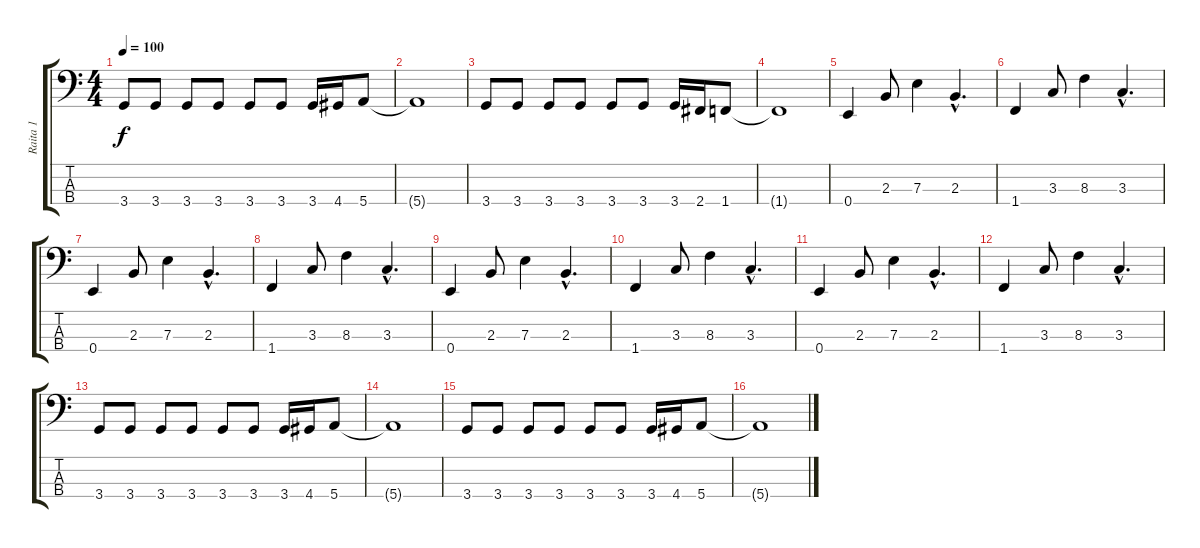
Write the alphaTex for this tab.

\track ("Raita 1" "Raita 1") {instrument slapbass2}
\staff {score tabs}
\tuning (G2 D2 A1 E1) {hide}
\ts (4 4)
\tempo 100
\clef f4
\ks c
3.4.8{dy f} 3.4.8 3.4.8 3.4.8 3.4.8 3.4.8 3.4.16 4.4.16 5.4.8 |
5.4{t}.1 |
3.4.8 3.4.8 3.4.8 3.4.8 3.4.8 3.4.8 3.4.16 2.4.16 1.4.8 |
1.4{t}.1 |
0.4.4 2.3.8 7.3.4 2.3{hac}.4{d} |
1.4.4 3.3.8 8.3.4 3.3{hac}.4{d} |
0.4.4 2.3.8 7.3.4 2.3{hac}.4{d} |
1.4.4 3.3.8 8.3.4 3.3{hac}.4{d} |
0.4.4 2.3.8 7.3.4 2.3{hac}.4{d} |
1.4.4 3.3.8 8.3.4 3.3{hac}.4{d} |
0.4.4 2.3.8 7.3.4 2.3{hac}.4{d} |
1.4.4 3.3.8 8.3.4 3.3{hac}.4{d} |
3.4.8 3.4.8 3.4.8 3.4.8 3.4.8 3.4.8 3.4.16 4.4.16 5.4.8 |
5.4{t}.1 |
3.4.8 3.4.8 3.4.8 3.4.8 3.4.8 3.4.8 3.4.16 4.4.16 5.4.8 |
5.4{t}.1
